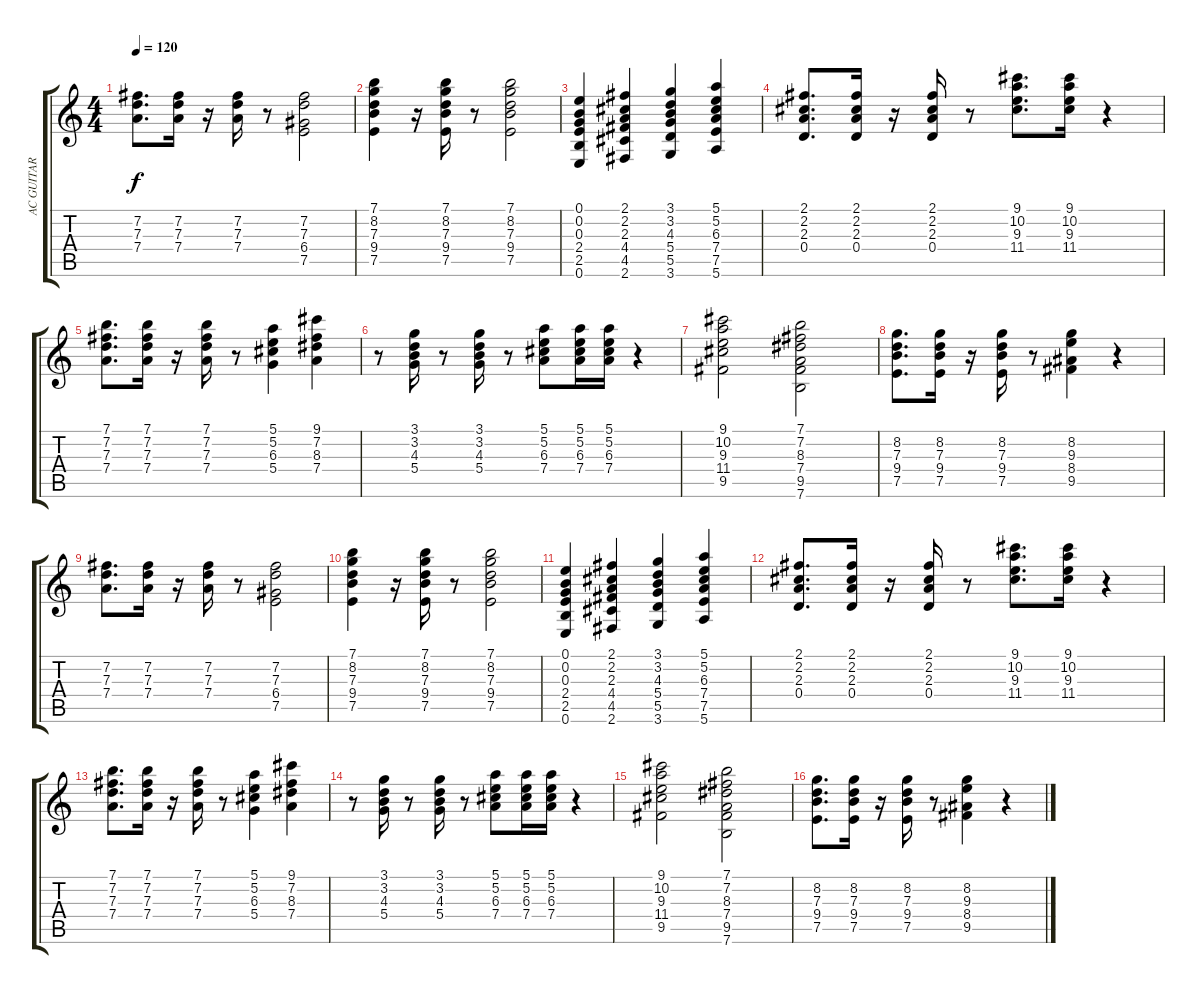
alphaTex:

\track ("AC GUITAR" "AC GUITAR") {instrument acousticguitarsteel}
\staff {score tabs}
\tuning (E4 B3 G3 D3 A2 E2) {hide}
\ts (4 4)
\tempo 120
\clef g2
\ks c
(7.2 7.3 7.4).8{d dy f} (7.2 7.3 7.4).16 r.16 (7.2 7.3 7.4).16 r.8 (7.2 7.3 6.4 7.5).2 |
(7.1 8.2 7.3 9.4 7.5).4 r.16 (7.1 8.2 7.3 9.4 7.5).16 r.8 (7.1 8.2 7.3 9.4 7.5).2 |
(0.1 0.2 0.3 2.4 2.5 0.6).4 (2.1 2.2 2.3 4.4 4.5 2.6).4 (3.1 3.2 4.3 5.4 5.5 3.6).4 (5.1 5.2 6.3 7.4 7.5 5.6).4 |
(2.1 2.2 2.3 0.4).8{d} (2.1 2.2 2.3 0.4).16 r.16 (2.1 2.2 2.3 0.4).16 r.8 (9.1 10.2 9.3 11.4).8{d} (9.1 10.2 9.3 11.4).16 r.4 |
(7.1 7.2 7.3 7.4).8{d} (7.1 7.2 7.3 7.4).16 r.16 (7.1 7.2 7.3 7.4).16 r.8 (5.1 5.2 6.3 5.4).4 (9.1 7.2 8.3 7.4).4 |
r.8 (3.1 3.2 4.3 5.4).16 r.8 (3.1 3.2 4.3 5.4).16 r.8 (5.1 5.2 6.3 7.4).8 (5.1 5.2 6.3 7.4).16 (5.1 5.2 6.3 7.4).16 r.4 |
(9.1 10.2 9.3 11.4 9.5).2 (7.1 7.2 8.3 7.4 9.5 7.6).2 |
(8.2 7.3 9.4 7.5).8{d} (8.2 7.3 9.4 7.5).16 r.16 (8.2 7.3 9.4 7.5).16 r.8 (8.2 9.3 8.4 9.5).4 r.4 |
(7.2 7.3 7.4).8{d} (7.2 7.3 7.4).16 r.16 (7.2 7.3 7.4).16 r.8 (7.2 7.3 6.4 7.5).2 |
(7.1 8.2 7.3 9.4 7.5).4 r.16 (7.1 8.2 7.3 9.4 7.5).16 r.8 (7.1 8.2 7.3 9.4 7.5).2 |
(0.1 0.2 0.3 2.4 2.5 0.6).4 (2.1 2.2 2.3 4.4 4.5 2.6).4 (3.1 3.2 4.3 5.4 5.5 3.6).4 (5.1 5.2 6.3 7.4 7.5 5.6).4 |
(2.1 2.2 2.3 0.4).8{d} (2.1 2.2 2.3 0.4).16 r.16 (2.1 2.2 2.3 0.4).16 r.8 (9.1 10.2 9.3 11.4).8{d} (9.1 10.2 9.3 11.4).16 r.4 |
(7.1 7.2 7.3 7.4).8{d} (7.1 7.2 7.3 7.4).16 r.16 (7.1 7.2 7.3 7.4).16 r.8 (5.1 5.2 6.3 5.4).4 (9.1 7.2 8.3 7.4).4 |
r.8 (3.1 3.2 4.3 5.4).16 r.8 (3.1 3.2 4.3 5.4).16 r.8 (5.1 5.2 6.3 7.4).8 (5.1 5.2 6.3 7.4).16 (5.1 5.2 6.3 7.4).16 r.4 |
(9.1 10.2 9.3 11.4 9.5).2 (7.1 7.2 8.3 7.4 9.5 7.6).2 |
(8.2 7.3 9.4 7.5).8{d} (8.2 7.3 9.4 7.5).16 r.16 (8.2 7.3 9.4 7.5).16 r.8 (8.2 9.3 8.4 9.5).4 r.4
